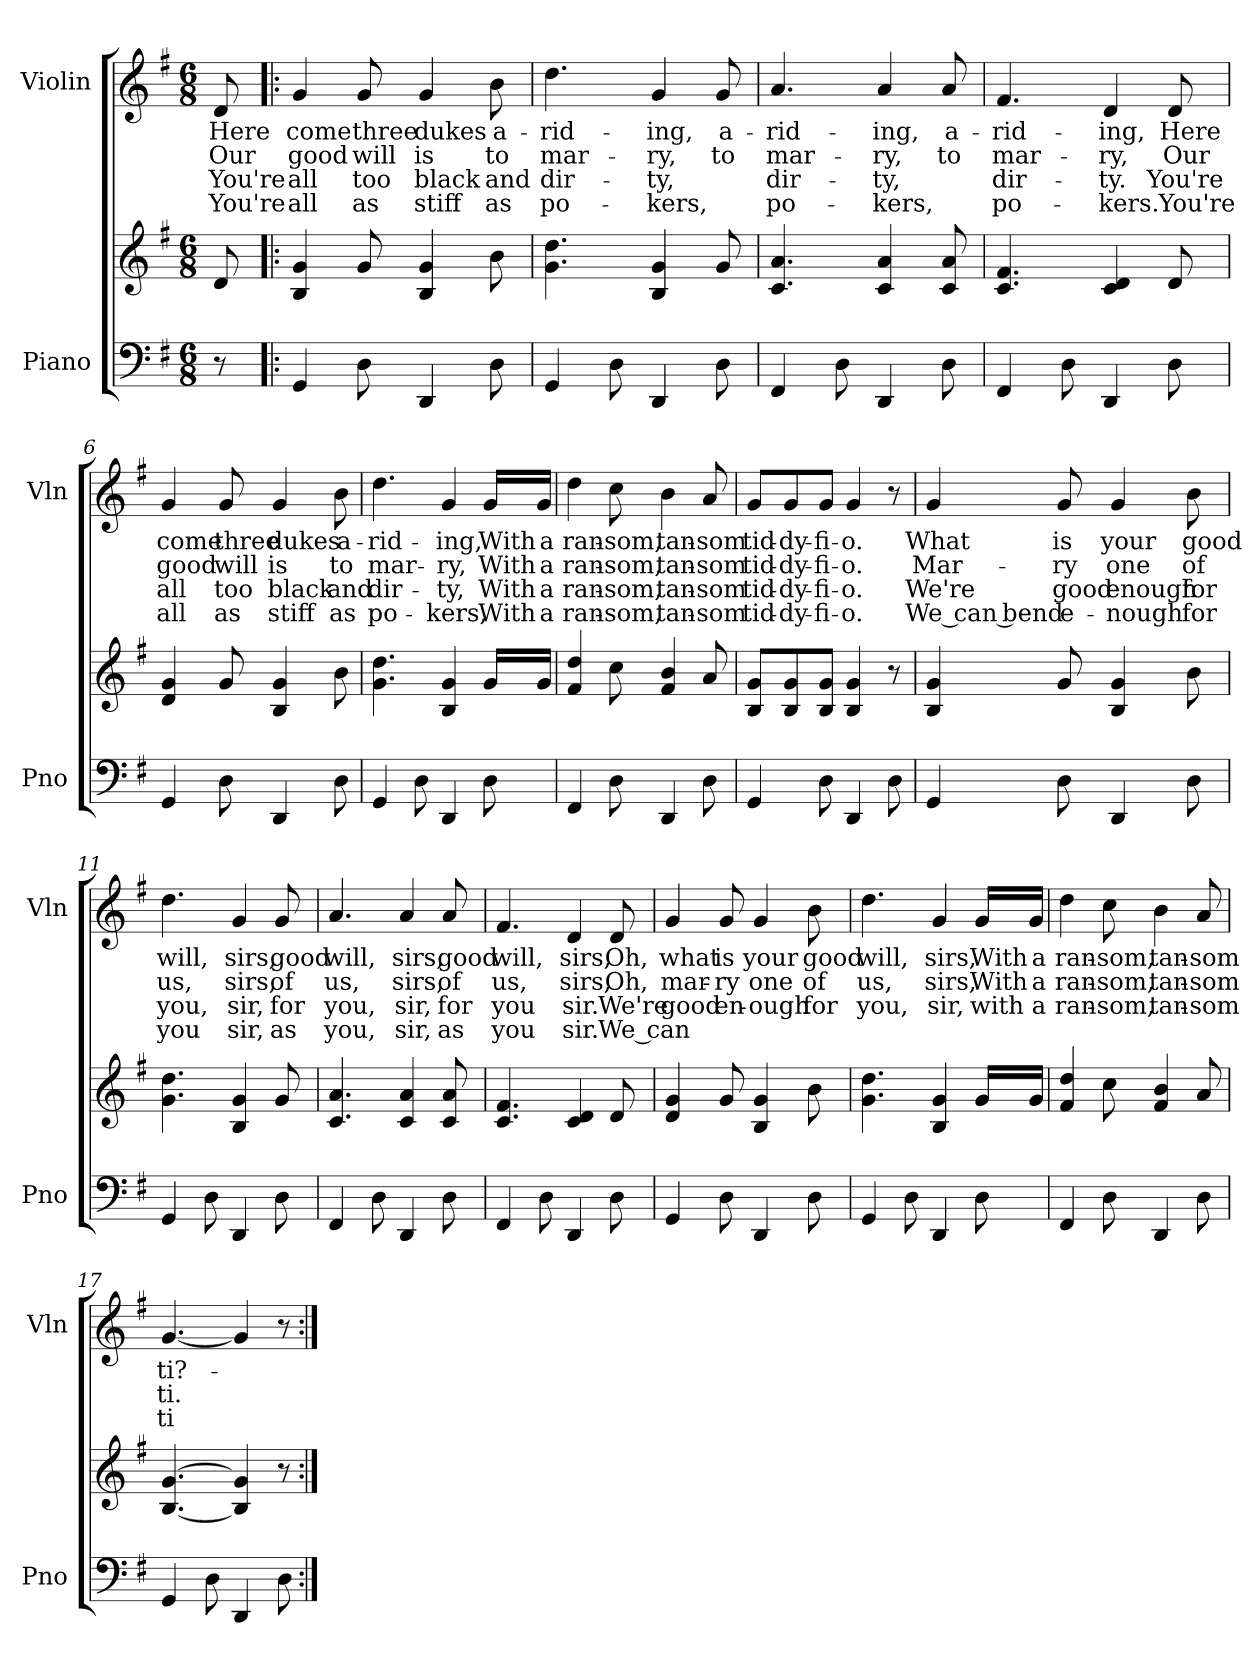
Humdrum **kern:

**kern	**kern	**kern	**text	**text	**text	**text
*part2	*part2	*part1	*part1	*part1	*part1	*part1
*staff3	*staff2	*staff1	*staff1	*staff1	*staff1	*staff1
*I"Piano	*	*I"Violin	*	*	*	*
*I'Pno	*	*I'Vln	*	*	*	*
*clefF4	*clefG2	*clefG2	*	*	*	*
*k[f#]	*k[f#]	*k[f#]	*	*	*	*
*M6/8	*M6/8	*M6/8	*	*	*	*
*MM140	*MM140	*MM140	*	*	*	*
=1	=1	=1	=1	=1	=1	=1
8r	8d/	8d/	Here	Our	You're	You're
=2!|:	=2!|:	=2!|:	=2!|:	=2!|:	=2!|:	=2!|:
4GG/	4B/ 4g/	4g/	come	good	all	all
8D\	8g/	8g/	three	will	too	as
4DD/	4B/ 4g/	4g/	dukes	is	black	stiff
8D\	8b\	8b\	a-	to	and	as
=3	=3	=3	=3	=3	=3	=3
4GG/	4.g\ 4.dd\	4.dd\	-rid-	mar-	dir-	po-
8D\	.	.	.	.	.	.
4DD/	4B/ 4g/	4g/	-ing,	-ry,	-ty,	-kers,
8D\	8g/	8g/	a-	to	.	.
=4	=4	=4	=4	=4	=4	=4
4FF#/	4.c/ 4.a/	4.a/	-rid-	mar-	dir-	po-
8D\	.	.	.	.	.	.
4DD/	4c/ 4a/	4a/	-ing,	-ry,	-ty,	-kers,
8D\	8c/ 8a/	8a/	a-	to	.	.
=5	=5	=5	=5	=5	=5	=5
4FF#/	4.c/ 4.f#/	4.f#/	-rid-	mar-	dir-	po-
8D\	.	.	.	.	.	.
4DD/	4c/ 4d/	4d/	-ing,	-ry,	-ty.	-kers.
8D\	8d/	8d/	Here	Our	You're	You're
!!LO:LB:g=z
=6	=6	=6	=6	=6	=6	=6
4GG/	4d/ 4g/	4g/	come	good	all	all
8D\	8g/	8g/	three	will	too	as
4DD/	4B/ 4g/	4g/	dukes	is	black	stiff
8D\	8b\	8b\	a-	to	and	as
=7	=7	=7	=7	=7	=7	=7
4GG/	4.g\ 4.dd\	4.dd\	-rid-	mar-	dir-	po-
8D\	.	.	.	.	.	.
4DD/	4B/ 4g/	4g/	-ing,	-ry,	-ty,	-kers,
8D\	16g/LL	16g/LL	With	With	With	With
.	16g/JJ	16g/JJ	a	a	a	a
=8	=8	=8	=8	=8	=8	=8
4FF#/	4f#/ 4dd/	4dd\	ran-	ran-	ran-	ran-
8D\	8cc\	8cc\	-som,	-som,	-som,	-som,
4DD/	4f#/ 4b/	4b\	tan-	tan-	tan-	tan-
8D\	8a/	8a/	-som	-som	-som	-som
=9	=9	=9	=9	=9	=9	=9
4GG/	8B/ 8g/L	8g/L	tid-	tid-	tid-	tid-
.	8B/ 8g/	8g/	-dy-	-dy-	-dy-	-dy-
8D\	8B/ 8g/J	8g/J	-fi-	-fi-	-fi-	-fi-
4DD/	4B/ 4g/	4g/	-o.	-o.	-o.	-o.
8D\	8r	8r	.	.	.	.
!!LO:LB:g=z
=10	=10	=10	=10	=10	=10	=10
4GG/	4B/ 4g/	4g/	What	Mar-	We're	We can bend
8D\	8g/	8g/	is	-ry	good	e-
4DD/	4B/ 4g/	4g/	your	one	enough	-nough
8D\	8b\	8b\	good	of	for	for
=11	=11	=11	=11	=11	=11	=11
4GG/	4.g\ 4.dd\	4.dd\	will,	us,	you,	you
8D\	.	.	.	.	.	.
4DD/	4B/ 4g/	4g/	sirs,	sirs,	sir,	sir,
8D\	8g/	8g/	good	of	for	as
=12	=12	=12	=12	=12	=12	=12
4FF#/	4.c/ 4.a/	4.a/	will,	us,	you,	you,
8D\	.	.	.	.	.	.
4DD/	4c/ 4a/	4a/	sirs,	sirs,	sir,	sir,
8D\	8c/ 8a/	8a/	good	of	for	as
=13	=13	=13	=13	=13	=13	=13
4FF#/	4.c/ 4.f#/	4.f#/	will,	us,	you	you
8D\	.	.	.	.	.	.
4DD/	4c/ 4d/	4d/	sirs,	sirs,	sir.	sir.
8D\	8d/	8d/	Oh,	Oh,	We're	We can
!!LO:PB:g=z
=14	=14	=14	=14	=14	=14	=14
4GG/	4d/ 4g/	4g/	what	mar-	good	.
8D\	8g/	8g/	is	-ry	en-	.
4DD/	4B/ 4g/	4g/	your	one	-ough	.
8D\	8b\	8b\	good	of	for	.
=15	=15	=15	=15	=15	=15	=15
4GG/	4.g\ 4.dd\	4.dd\	will,	us,	you,	.
8D\	.	.	.	.	.	.
4DD/	4B/ 4g/	4g/	sirs,	sirs,	sir,	.
8D\	16g/LL	16g/LL	With	With	with	.
.	16g/JJ	16g/JJ	a	a	a	.
=16	=16	=16	=16	=16	=16	=16
4FF#/	4f#/ 4dd/	4dd\	ran-	ran-	ran-	.
8D\	8cc\	8cc\	-som,	-som,	-som,	.
4DD/	4f#/ 4b/	4b\	tan-	tan-	tan-	.
8D\	8a/	8a/	-som	-som	-som	.
=17	=17	=17	=17	=17	=17	=17
4GG/	[4.B/ [4.g/	[4.g/	ti?-	ti.	ti	.
8D\	.	.	.	.	.	.
4DD/	4B/] 4g/]	4g/]	.	.	.	.
8D\	8r	8r	.	.	.	.
=:|!	=:|!	=:|!	=:|!	=:|!	=:|!	=:|!
*-	*-	*-	*-	*-	*-	*-
